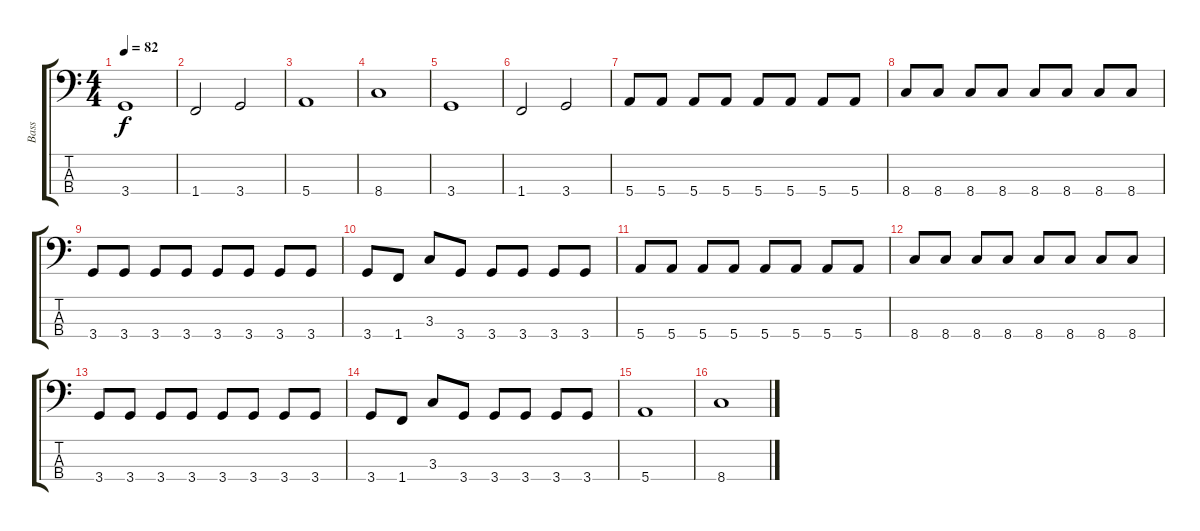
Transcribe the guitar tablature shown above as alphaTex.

\track ("Bass" "Bass") {instrument acousticbass}
\staff {score tabs}
\tuning (G2 D2 A1 E1) {hide}
\ts (4 4)
\tempo 82
\clef f4
\ks c
3.4.1{dy f} |
1.4.2 3.4.2 |
5.4.1 |
8.4.1 |
3.4.1 |
1.4.2 3.4.2 |
5.4.8 5.4.8 5.4.8 5.4.8 5.4.8 5.4.8 5.4.8 5.4.8 |
8.4.8 8.4.8 8.4.8 8.4.8 8.4.8 8.4.8 8.4.8 8.4.8 |
3.4.8 3.4.8 3.4.8 3.4.8 3.4.8 3.4.8 3.4.8 3.4.8 |
3.4.8 1.4.8 3.3.8 3.4.8 3.4.8 3.4.8 3.4.8 3.4.8 |
5.4.8 5.4.8 5.4.8 5.4.8 5.4.8 5.4.8 5.4.8 5.4.8 |
8.4.8 8.4.8 8.4.8 8.4.8 8.4.8 8.4.8 8.4.8 8.4.8 |
3.4.8 3.4.8 3.4.8 3.4.8 3.4.8 3.4.8 3.4.8 3.4.8 |
3.4.8 1.4.8 3.3.8 3.4.8 3.4.8 3.4.8 3.4.8 3.4.8 |
5.4.1 |
8.4.1
